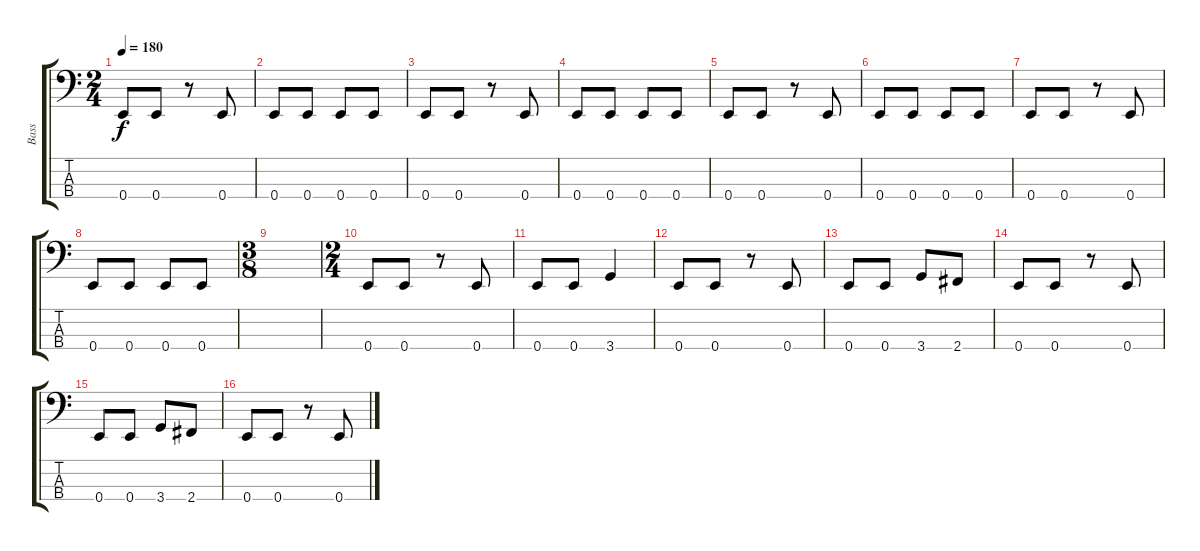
\track ("Bass" "Bass") {instrument electricbasspick}
\staff {score tabs}
\tuning (G2 D2 A1 E1) {hide}
\ts (2 4)
\tempo 180
\clef f4
\ks c
0.4.8{dy f} 0.4.8 r.8 0.4.8 |
0.4.8 0.4.8 0.4.8 0.4.8 |
0.4.8 0.4.8 r.8 0.4.8 |
0.4.8 0.4.8 0.4.8 0.4.8 |
0.4.8 0.4.8 r.8 0.4.8 |
0.4.8 0.4.8 0.4.8 0.4.8 |
0.4.8 0.4.8 r.8 0.4.8 |
0.4.8 0.4.8 0.4.8 0.4.8 |
\ts (3 8)
|
\ts (2 4)
0.4.8 0.4.8 r.8 0.4.8 |
0.4.8 0.4.8 3.4.4 |
0.4.8 0.4.8 r.8 0.4.8 |
0.4.8 0.4.8 3.4.8 2.4.8 |
0.4.8 0.4.8 r.8 0.4.8 |
0.4.8 0.4.8 3.4.8 2.4.8 |
0.4.8 0.4.8 r.8 0.4.8
